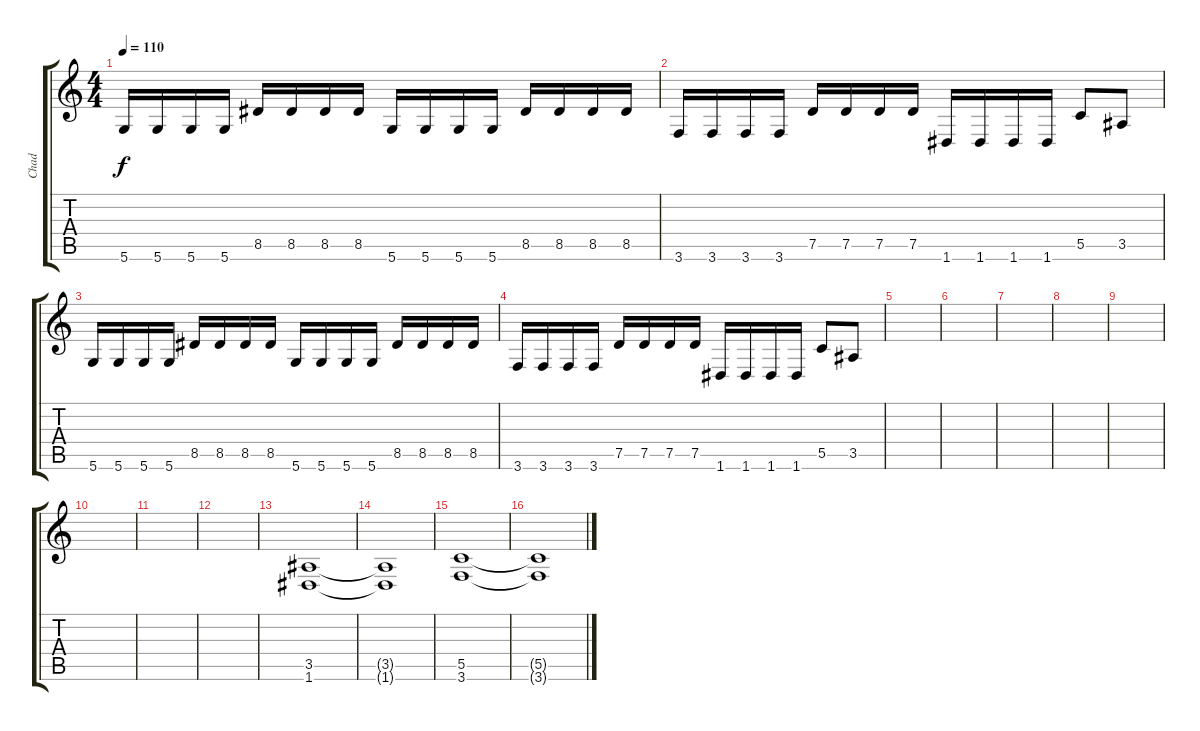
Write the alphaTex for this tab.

\track ("Chad" "Chad") {instrument overdrivenguitar}
\staff {score tabs}
\tuning (D4 A3 F3 C3 G2 D2) {hide}
\ts (4 4)
\tempo 110
\clef g2
\ks c
5.6.16{dy f} 5.6.16 5.6.16 5.6.16 8.5.16 8.5.16 8.5.16 8.5.16 5.6.16 5.6.16 5.6.16 5.6.16 8.5.16 8.5.16 8.5.16 8.5.16 |
3.6.16 3.6.16 3.6.16 3.6.16 7.5.16 7.5.16 7.5.16 7.5.16 1.6.16 1.6.16 1.6.16 1.6.16 5.5.8 3.5.8 |
5.6.16 5.6.16 5.6.16 5.6.16 8.5.16 8.5.16 8.5.16 8.5.16 5.6.16 5.6.16 5.6.16 5.6.16 8.5.16 8.5.16 8.5.16 8.5.16 |
3.6.16 3.6.16 3.6.16 3.6.16 7.5.16 7.5.16 7.5.16 7.5.16 1.6.16 1.6.16 1.6.16 1.6.16 5.5.8 3.5.8 |
|
|
|
|
|
|
|
|
(3.5 1.6).1 |
(3.5{t} 1.6{t}).1 |
(5.5 3.6).1 |
(5.5{t} 3.6{t}).1
